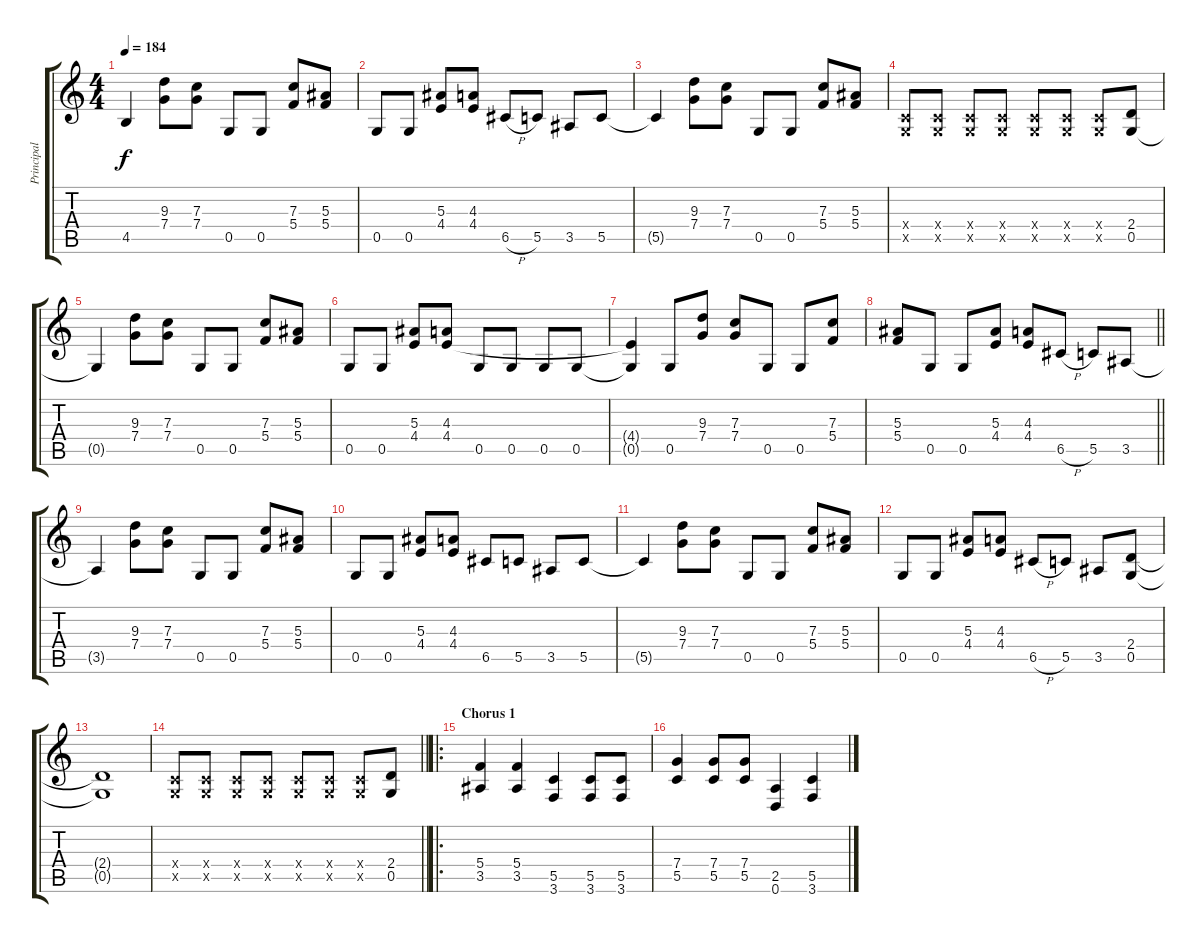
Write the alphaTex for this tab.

\track ("Principal" "Principal") {instrument distortionguitar}
\staff {score tabs}
\tuning (D4 A3 F3 C3 G2 D2) {hide}
\ts (4 4)
\tempo 184
\clef g2
\ks c
4.5.4{dy f} (9.3 7.4).8 (7.3 7.4).8 0.5.8 0.5.8 (7.3 5.4).8 (5.3 5.4).8 |
0.5.8 0.5.8 (5.3 4.4).8 (4.3 4.4).8 6.5{h}.8 5.5.8 3.5.8 5.5.8 |
5.5{t}.4 (9.3 7.4).8 (7.3 7.4).8 0.5.8 0.5.8 (7.3 5.4).8 (5.3 5.4).8 |
(0.4{x} 0.5{x}).8 (0.4{x} 0.5{x}).8 (0.4{x} 0.5{x}).8 (0.4{x} 0.5{x}).8 (0.4{x} 0.5{x}).8 (0.4{x} 0.5{x}).8 (0.4{x} 0.5{x}).8 (2.4 0.5).8 |
0.5{t}.4 (9.3 7.4).8 (7.3 7.4).8 0.5.8 0.5.8 (7.3 5.4).8 (5.3 5.4).8 |
0.5.8 0.5.8 (5.3 4.4).8 (4.3 4.4).8 0.5.8 0.5.8 0.5.8 0.5.8 |
(4.4{t} 0.5{t}).4 0.5.8 (9.3 7.4).8 (7.3 7.4).8 0.5.8 0.5.8 (7.3 5.4).8 |
\barLineRight lightlight
(5.3 5.4).8 0.5.8 0.5.8 (5.3 4.4).8 (4.3 4.4).8 6.5{h}.8 5.5.8 3.5.8 |
3.5{t}.4 (9.3 7.4).8 (7.3 7.4).8 0.5.8 0.5.8 (7.3 5.4).8 (5.3 5.4).8 |
0.5.8 0.5.8 (5.3 4.4).8 (4.3 4.4).8 6.5.8 5.5.8 3.5.8 5.5.8 |
5.5{t}.4 (9.3 7.4).8 (7.3 7.4).8 0.5.8 0.5.8 (7.3 5.4).8 (5.3 5.4).8 |
0.5.8 0.5.8 (5.3 4.4).8 (4.3 4.4).8 6.5{h}.8 5.5.8 3.5.8 (2.4 0.5).8 |
(2.4{t} 0.5{t}).1 |
\barLineRight lightlight
(0.4{x} 0.5{x}).8 (0.4{x} 0.5{x}).8 (0.4{x} 0.5{x}).8 (0.4{x} 0.5{x}).8 (0.4{x} 0.5{x}).8 (0.4{x} 0.5{x}).8 (0.4{x} 0.5{x}).8 (2.4 0.5).8 |
\ro
\section ("" "Chorus 1")
(5.4 3.5).4 (5.4 3.5).4 (5.5 3.6).4 (5.5 3.6).8 (5.5 3.6).8 |
(7.4 5.5).4 (7.4 5.5).8 (7.4 5.5).8 (2.5 0.6).4 (5.5 3.6).4
